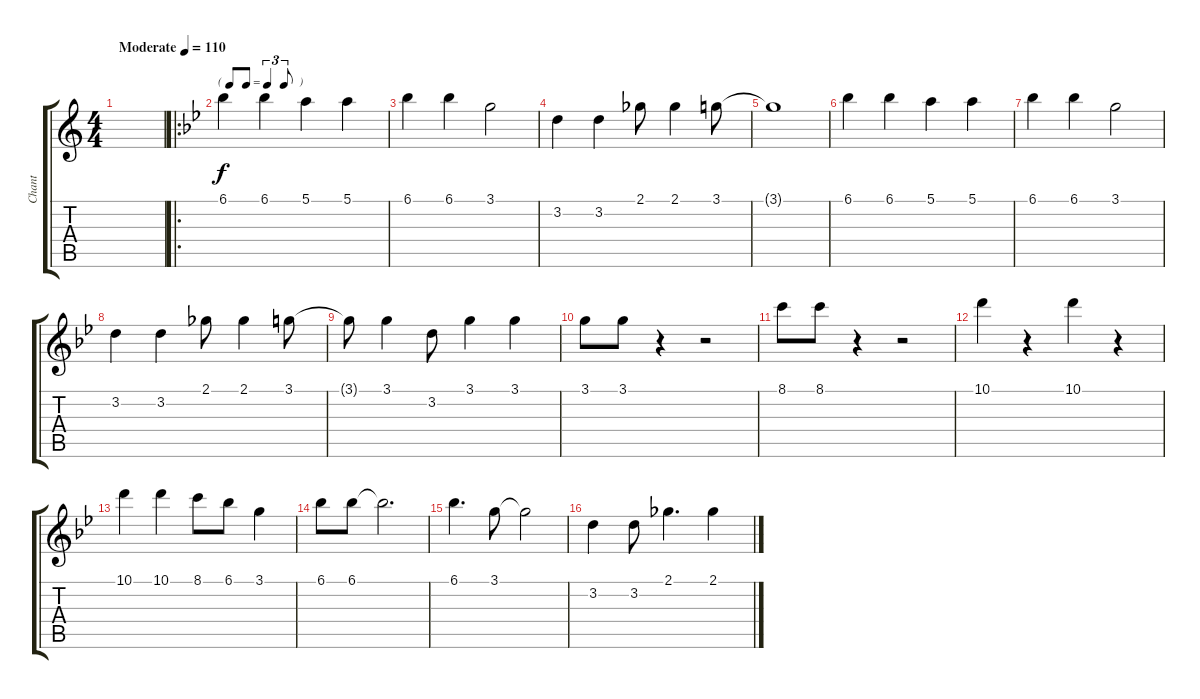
\track ("Chant" "Chant") {instrument acousticguitarsteel}
\staff {score tabs}
\tuning (E4 B3 G3 D3 A2 E2) {hide}
\ts (4 4)
\tempo (110 "Moderate")
\clef g2
\ks c
|
\ro
\tf triplet8th
\ks bb
6.1.4{instrument sopranosax} 6.1.4 5.1.4 5.1.4 |
6.1.4 6.1.4 3.1.2 |
3.2.4 3.2.4 2.1.8 2.1.4 3.1.8 |
3.1{t}.1 |
6.1.4 6.1.4 5.1.4 5.1.4 |
6.1.4 6.1.4 3.1.2 |
3.2.4 3.2.4 2.1.8 2.1.4 3.1.8 |
3.1{t}.8 3.1.4 3.2.8 3.1.4 3.1.4 |
3.1.8 3.1.8 r.4 r.2 |
8.1.8 8.1.8 r.4 r.2 |
10.1.4 r.4 10.1.4 r.4 |
10.1.4 10.1.4 8.1.8 6.1.8 3.1.4 |
6.1.8 6.1.8 6.1{t}.2{d} |
6.1.4{d} 3.1.8 3.1{t}.2 |
3.2.4 3.2.8 2.1.4{d} 2.1.4
